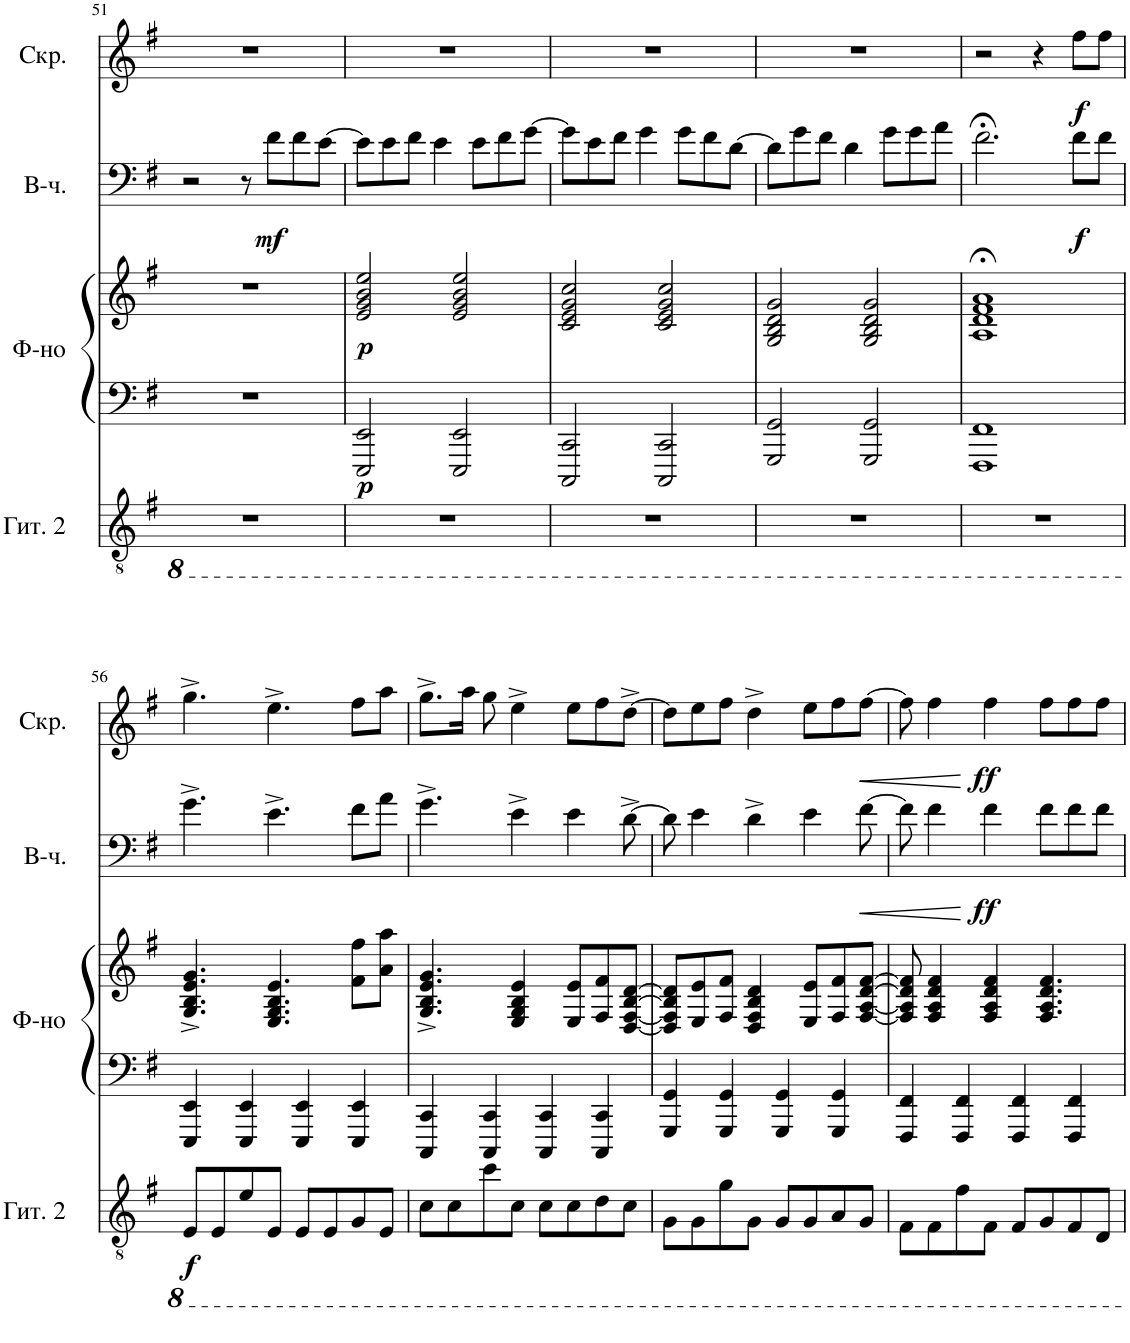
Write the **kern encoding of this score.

**kern	**dynam	**kern	**kern	**dynam	**kern	**dynam	**kern	**dynam
*part4	*part4	*part3	*part3	*part3	*part2	*part2	*part1	*part1
*staff5	*staff5	*staff4	*staff3	*staff3/4	*staff2	*staff2	*staff1	*staff1
*I"Акустическая гитара 2	*	*I"Фортепиано	*	*	*I"Виолончель	*	*I"Скрипка	*
!!LO:PB:g=z
*clefGv2	*	*clefF4	*clefG2	*	*clefF4	*	*clefG2	*
*k[f#]	*	*k[f#]	*k[f#]	*	*k[f#]	*	*k[f#]	*
*M4/4	*	*M4/4	*M4/4	*	*M4/4	*	*M4/4	*
=51	=51	=51	=51	=51	=51	=51	=51	=51
1r	.	1r	1r	.	2r	.	1r	.
.	.	.	.	.	8r	.	.	.
!	!	!	!	!	!	!LO:DY:b	!	!
.	.	.	.	.	8f#\L	mf	.	.
.	.	.	.	.	8f#\	.	.	.
.	.	.	.	.	[8e\J	.	.	.
=52	=52	=52	=52	=52	=52	=52	=52	=52
!	!	!	!	!LO:DY:b=2	!	!	!	!
!	!	!	!	!LO:DY:n=1:b	!	!	!	!
1r	.	2EEE/ 2EE/	2e/ 2g/ 2b/ 2ee/	p p	8e\L]	.	1r	.
.	.	.	.	.	8e\	.	.	.
.	.	.	.	.	8f#\J	.	.	.
.	.	.	.	.	4e\	.	.	.
.	.	2EEE/ 2EE/	2e/ 2g/ 2b/ 2ee/	.	.	.	.	.
.	.	.	.	.	8e\L	.	.	.
.	.	.	.	.	8f#\	.	.	.
.	.	.	.	.	[8g\J	.	.	.
=53	=53	=53	=53	=53	=53	=53	=53	=53
1r	.	2CCC/ 2CC/	2c/ 2e/ 2g/ 2cc/	.	8g\L]	.	1r	.
.	.	.	.	.	8e\	.	.	.
.	.	.	.	.	8f#\J	.	.	.
.	.	.	.	.	4g\	.	.	.
.	.	2CCC/ 2CC/	2c/ 2e/ 2g/ 2cc/	.	.	.	.	.
.	.	.	.	.	8g\L	.	.	.
.	.	.	.	.	8f#\	.	.	.
.	.	.	.	.	[8d\J	.	.	.
=54	=54	=54	=54	=54	=54	=54	=54	=54
1r	.	2GGG/ 2GG/	2G/ 2B/ 2d/ 2g/	.	8d\L]	.	1r	.
.	.	.	.	.	8g\	.	.	.
.	.	.	.	.	8f#\J	.	.	.
.	.	.	.	.	4d\	.	.	.
.	.	2GGG/ 2GG/	2G/ 2B/ 2d/ 2g/	.	.	.	.	.
.	.	.	.	.	8g\L	.	.	.
.	.	.	.	.	8g\	.	.	.
.	.	.	.	.	8a\J	.	.	.
=55	=55	=55	=55	=55	=55	=55	=55	=55
1r	.	1FFF# 1FF#	1A;< 1d;< 1f#;< 1a;<	.	2.f#;<\	.	2r	.
.	.	.	.	.	.	.	4r	.
!	!	!	!	!	!	!LO:DY:b	!	!LO:DY:b
.	.	.	.	.	8f#\L	f	8ff#\L	f
.	.	.	.	.	8f#\J	.	8ff#\J	.
!!LO:LB:g=z
=56	=56	=56	=56	=56	=56	=56	=56	=56
!	!LO:DY:b	!	!	!	!	!	!	!
8EE/L	f	4EEE/ 4EE/	4.G/^ 4.B/^ 4.e/^ 4.g/^	.	4.g^\	.	4.gg^\	.
8EE/	.	.	.	.	.	.	.	.
8E/	.	4EEE/ 4EE/	.	.	.	.	.	.
8EE/J	.	.	4.E/ 4.G/ 4.B/ 4.e/	.	4.e^\	.	4.ee^\	.
8EE/L	.	4EEE/ 4EE/	.	.	.	.	.	.
8EE/	.	.	.	.	.	.	.	.
8GG/	.	4EEE/ 4EE/	8f#\ 8ff#\L	.	8f#\L	.	8ff#\L	.
8EE/J	.	.	8a\ 8aa\J	.	8a\J	.	8aa\J	.
=57	=57	=57	=57	=57	=57	=57	=57	=57
8C\L	.	4CCC/ 4CC/	4.G/^ 4.B/^ 4.e/^ 4.g/^	.	4.g^\	.	8.gg^\L	.
8C\	.	.	.	.	.	.	.	.
.	.	.	.	.	.	.	16aa\Jk	.
8c\	.	4CCC/ 4CC/	.	.	.	.	8gg\	.
8C\J	.	.	4E/ 4G/ 4B/ 4e/	.	4e^\	.	4ee^\	.
8C\L	.	4CCC/ 4CC/	.	.	.	.	.	.
8C\	.	.	8E/ 8e/L	.	4e\	.	8ee\L	.
8D\	.	4CCC/ 4CC/	8F#/ 8f#/	.	.	.	8ff#\	.
8C\J	.	.	[8D/ [8F#/ [8B/ [8d/J	.	[8d^\	.	[8dd^\J	.
=58	=58	=58	=58	=58	=58	=58	=58	=58
8GG\L	.	4GGG/ 4GG/	8D/] 8F#/] 8B/] 8d/]L	.	8d\]	.	8dd\L]	.
8GG\	.	.	8E/ 8e/	.	4e\	.	8ee\	.
8G\	.	4GGG/ 4GG/	8F#/ 8f#/J	.	.	.	8ff#\J	.
8GG\J	.	.	4D/ 4F#/ 4B/ 4d/	.	4d^\	.	4dd^\	.
8GG/L	.	4GGG/ 4GG/	.	.	.	.	.	.
8GG/	.	.	8E/ 8e/L	.	4e\	.	8ee\L	.
8AA/	.	4GGG/ 4GG/	8F#/ 8f#/	.	.	.	8ff#\	.
!	!	!	!	!	!	!LO:HP:b	!	!LO:HP:b
8GG/J	.	.	[8F#/ [8A/ [8d/ [8f#/J	.	[8f#\	<	[8ff#\J	<
=59	=59	=59	=59	=59	=59	=59	=59	=59
8FF#\L	.	4FFF#/ 4FF#/	8F#/] 8A/] 8d/] 8f#/]	.	8f#\]	.	8ff#\]	.
8FF#\	.	.	4F#/ 4A/ 4d/ 4f#/	.	4f#\	.	4ff#\	.
8F#\	.	4FFF#/ 4FF#/	.	.	.	.	.	.
!	!	!	!	!	!	!LO:DY:n=1:b	!	!LO:DY:n=1:b
8FF#\J	.	.	4F#/ 4A/ 4d/ 4f#/	.	4f#\	[ ff	4ff#\	[ ff
8FF#/L	.	4FFF#/ 4FF#/	.	.	.	.	.	.
8GG/	.	.	4.F#/ 4.A/ 4.d/ 4.f#/	.	8f#\L	.	8ff#\L	.
8FF#/	.	4FFF#/ 4FF#/	.	.	8f#\	.	8ff#\	.
8DD/J	.	.	.	.	8f#\J	.	8ff#\J	.
=	=	=	=	=	=	=	=	=
*-	*-	*-	*-	*-	*-	*-	*-	*-
